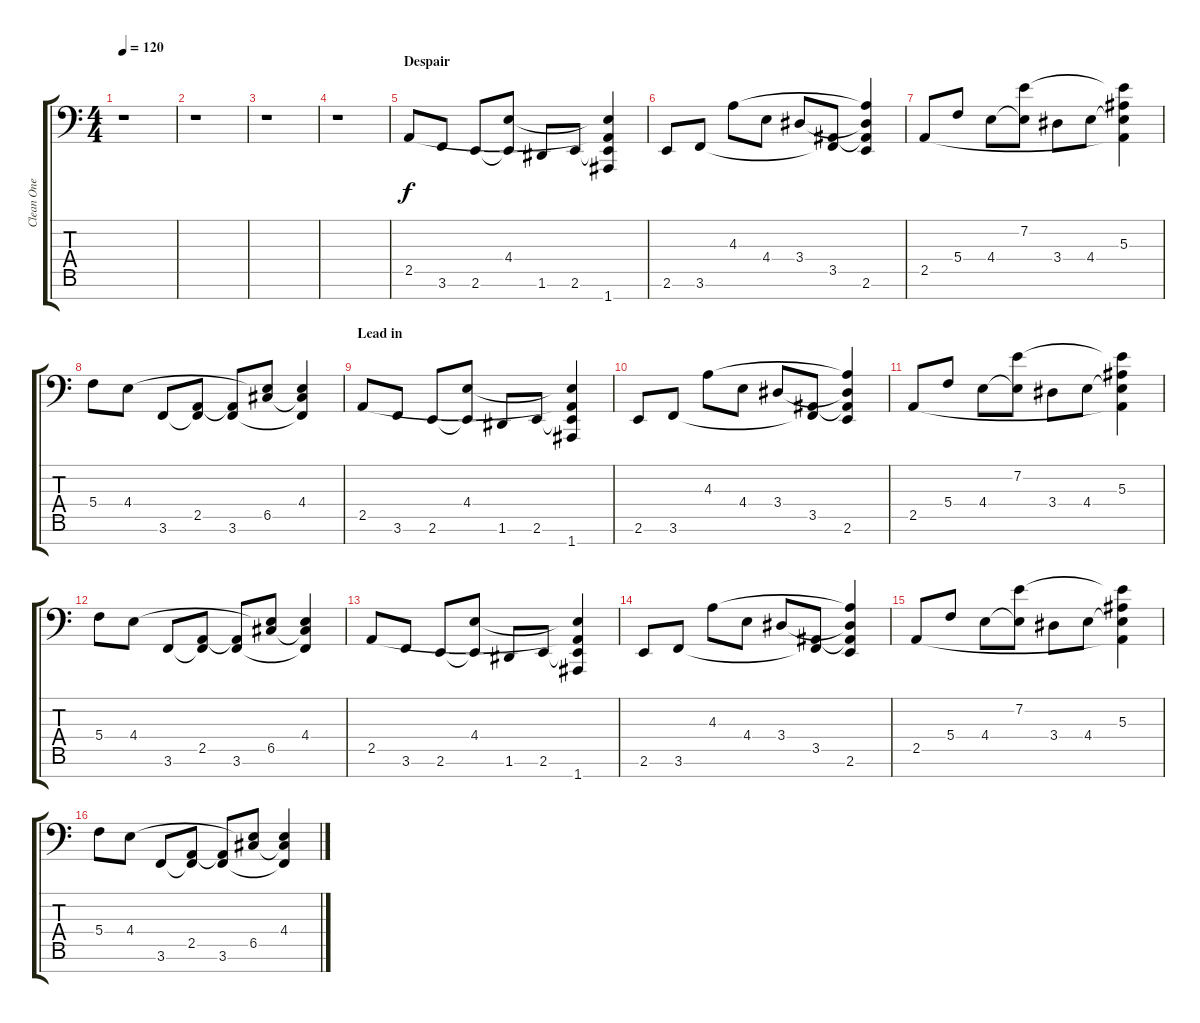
\track ("Clean One Boost/Effects" "Clean One ") {instrument fx7echoes}
\staff {score tabs}
\tuning (D4 A3 F3 C3 G2 D2 A1) {hide}
\ts (4 4)
\tempo 120
\clef f4
\ks c
r.1{dy f} |
r.1 |
r.1 |
r.1 |
\section ("" "Despair")
2.5.8 3.6.8 2.6.8 (4.4 2.6{t}).8 1.6.8 2.6.8 (4.4{t} 2.5{t} 2.6{t} 1.7).4 |
2.6.8 3.6.8 4.3.8 4.4.8 3.4.8 (3.5 3.6{t}).8 (4.3{t} 3.4{t} 3.5{t} 2.6).4 |
2.5.8 5.4.8 4.4.8 (7.2 4.4{t}).8 3.4.8 4.4.8 (7.2{t} 5.3 4.4{t} 2.5{t}).4 |
5.4.8 4.4.8 3.6.8 (2.5 3.6{t}).8 (2.5{t} 3.6).8 (4.4{t} 6.5).8 (4.4 6.5{t} 3.6{t}).4 |
\section ("" "Lead in")
2.5.8 3.6.8 2.6.8 (4.4 2.6{t}).8 1.6.8 2.6.8 (4.4{t} 2.5{t} 2.6{t} 1.7).4 |
2.6.8 3.6.8 4.3.8 4.4.8 3.4.8 (3.5 3.6{t}).8 (4.3{t} 3.4{t} 3.5{t} 2.6).4 |
2.5.8 5.4.8 4.4.8 (7.2 4.4{t}).8 3.4.8 4.4.8 (7.2{t} 5.3 4.4{t} 2.5{t}).4 |
5.4.8 4.4.8 3.6.8 (2.5 3.6{t}).8 (2.5{t} 3.6).8 (4.4{t} 6.5).8 (4.4 6.5{t} 3.6{t}).4 |
2.5.8 3.6.8 2.6.8 (4.4 2.6{t}).8 1.6.8 2.6.8 (4.4{t} 2.5{t} 2.6{t} 1.7).4 |
2.6.8 3.6.8 4.3.8 4.4.8 3.4.8 (3.5 3.6{t}).8 (4.3{t} 3.4{t} 3.5{t} 2.6).4 |
2.5.8 5.4.8 4.4.8 (7.2 4.4{t}).8 3.4.8 4.4.8 (7.2{t} 5.3 4.4{t} 2.5{t}).4 |
5.4.8 4.4.8 3.6.8 (2.5 3.6{t}).8 (2.5{t} 3.6).8 (4.4{t} 6.5).8 (4.4 6.5{t} 3.6{t}).4
